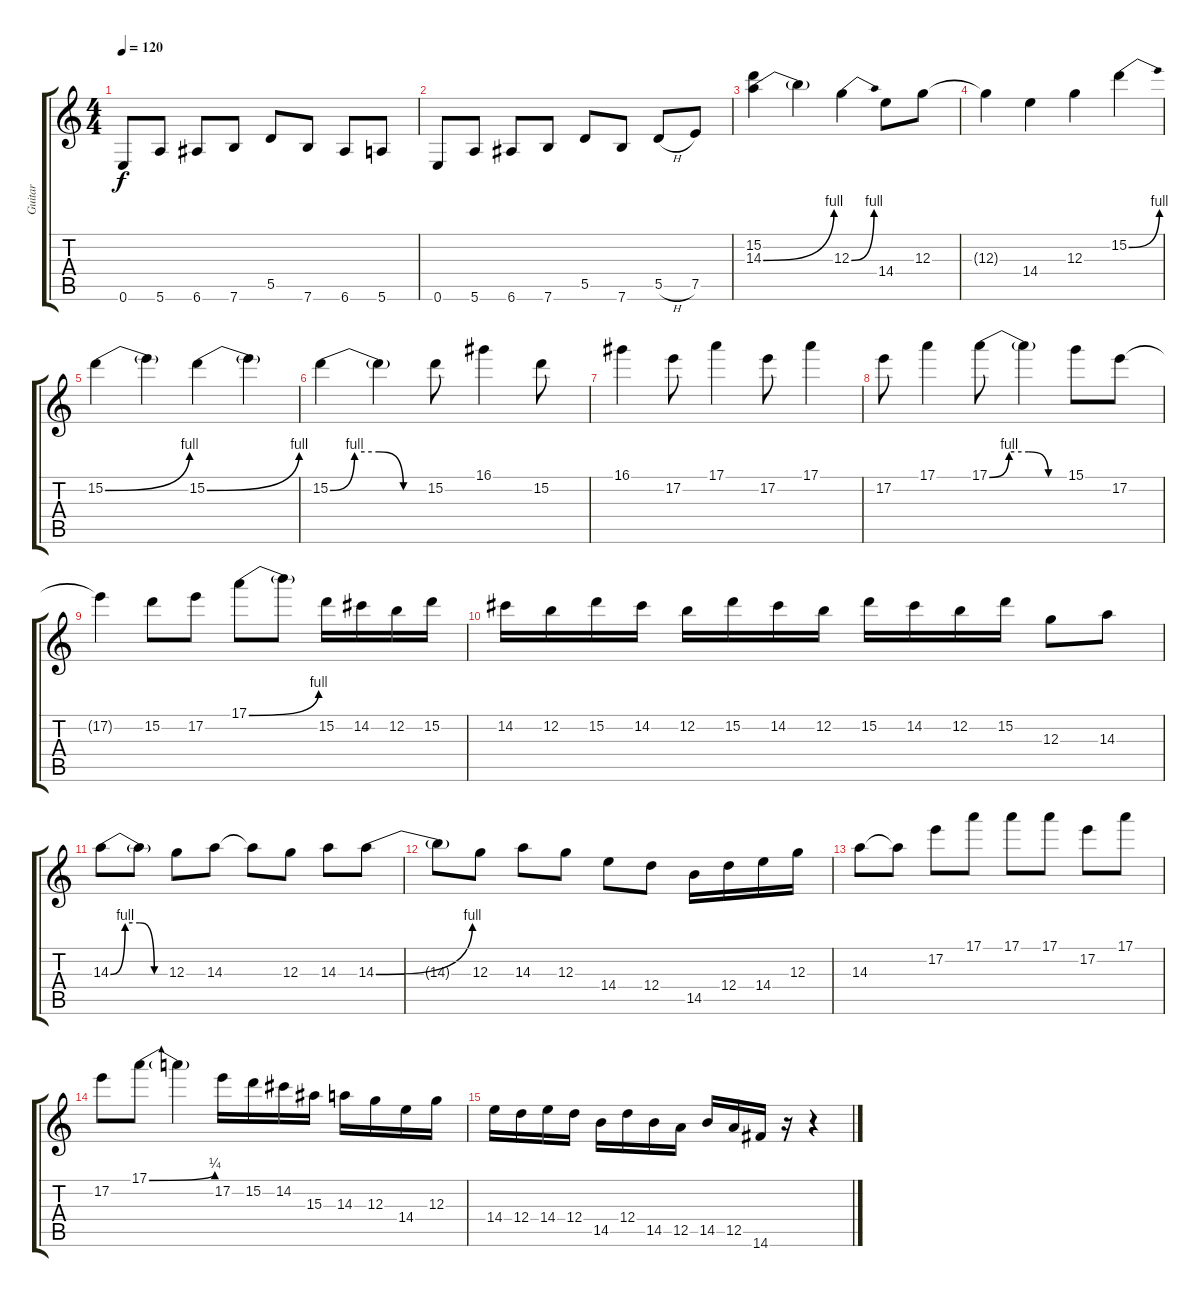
\track ("Guitar" "Guitar") {instrument distortionguitar}
\staff {score tabs}
\tuning (E4 B3 G3 D3 A2 E2) {hide}
\ts (4 4)
\tempo 120
\clef g2
\ks c
0.6.8{dy f} 5.6.8 6.6.8 7.6.8 5.5.8 7.6.8 6.6.8 5.6.8 |
0.6.8 5.6.8 6.6.8 7.6.8 5.5.8 7.6.8 5.5{h}.8 7.5.8 |
(15.2 14.3{be (bend 0 0 60 4)}).4 14.3{t}.4 12.3{be (bend 0 0 60 4)}.4 14.4.8 12.3.8 |
12.3{t}.4 14.4.4 12.3.4 15.2{be (bend 0 0 60 4)}.4 |
15.2{be (bend 0 0 60 4)}.4 15.2{t}.4 15.2{be (bend 0 0 60 4)}.4 15.2{t}.4 |
15.2{be (custom 0 0 15 4 30 4 45 0 60 0)}.4 15.2{t}.4 15.2.8 16.1.4 15.2.8 |
16.1.4 17.2.8 17.1.4 17.2.8 17.1.4 |
17.2.8 17.1.4 17.1{be (custom 0 0 15 4 30 4 45 0 60 0)}.8 17.1{t}.4 15.1.8 17.2.8 |
17.2{t}.4 15.2.8 17.2.8 17.1{be (bend 0 0 60 4)}.8 17.1{t}.8 15.2.16 14.2.16 12.2.16 15.2.16 |
14.2.16 12.2.16 15.2.16 14.2.16 12.2.16 15.2.16 14.2.16 12.2.16 15.2.16 14.2.16 12.2.16 15.2.16 12.3.8 14.3.8 |
14.3{be (custom 0 0 15 4 30 4 45 0 60 0)}.8 14.3{t}.8 12.3.8 14.3.8 14.3{t}.8 12.3.8 14.3.8 14.3{be (bend 0 0 60 4)}.8 |
14.3{t}.8 12.3.8 14.3.8 12.3.8 14.4.8 12.4.8 14.5.16 12.4.16 14.4.16 12.3.16 |
14.3.8 14.3{t}.8 17.2.8 17.1.8 17.1.8 17.1.8 17.2.8 17.1.8 |
17.2.8 17.1{be (bend 0 0 60 1)}.8 17.1{t}.4 17.2.16 15.2.16 14.2.16 15.3.16 14.3.16 12.3.16 14.4.16 12.3.16 |
14.4.16 12.4.16 14.4.16 12.4.16 14.5.16 12.4.16 14.5.16 12.5.16 14.5.16 12.5.16 14.6.16 r.16 r.4
